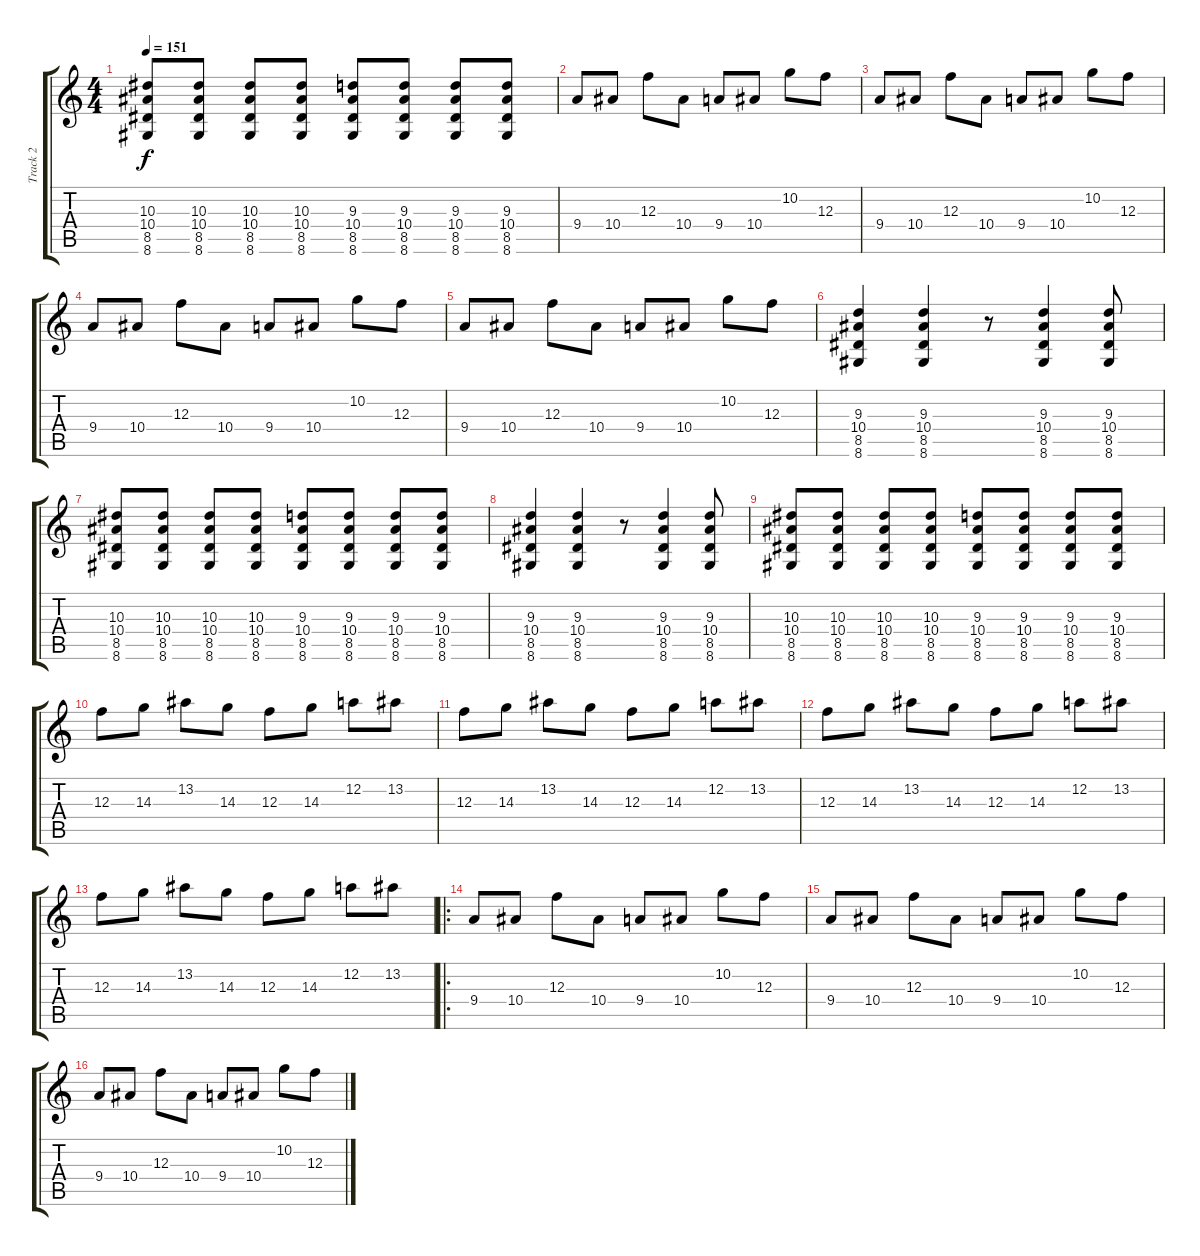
\track ("Track 2" "Track 2") {instrument distortionguitar}
\staff {score tabs}
\tuning (D4 A3 F3 C3 G2 C2) {hide}
\ts (4 4)
\tempo 151
\clef g2
\ks c
(10.3 10.4 8.5 8.6).8{dy f} (10.3 10.4 8.5 8.6).8 (10.3 10.4 8.5 8.6).8 (10.3 10.4 8.5 8.6).8 (9.3 10.4 8.5 8.6).8 (9.3 10.4 8.5 8.6).8 (9.3 10.4 8.5 8.6).8 (9.3 10.4 8.5 8.6).8 |
9.4.8 10.4.8 12.3.8 10.4.8 9.4.8 10.4.8 10.2.8 12.3.8 |
9.4.8 10.4.8 12.3.8 10.4.8 9.4.8 10.4.8 10.2.8 12.3.8 |
9.4.8 10.4.8 12.3.8 10.4.8 9.4.8 10.4.8 10.2.8 12.3.8 |
9.4.8 10.4.8 12.3.8 10.4.8 9.4.8 10.4.8 10.2.8 12.3.8 |
(9.3 10.4 8.5 8.6).4 (9.3 10.4 8.5 8.6).4 r.8 (9.3 10.4 8.5 8.6).4 (9.3 10.4 8.5 8.6).8 |
(10.3 10.4 8.5 8.6).8 (10.3 10.4 8.5 8.6).8 (10.3 10.4 8.5 8.6).8 (10.3 10.4 8.5 8.6).8 (9.3 10.4 8.5 8.6).8 (9.3 10.4 8.5 8.6).8 (9.3 10.4 8.5 8.6).8 (9.3 10.4 8.5 8.6).8 |
(9.3 10.4 8.5 8.6).4 (9.3 10.4 8.5 8.6).4 r.8 (9.3 10.4 8.5 8.6).4 (9.3 10.4 8.5 8.6).8 |
(10.3 10.4 8.5 8.6).8 (10.3 10.4 8.5 8.6).8 (10.3 10.4 8.5 8.6).8 (10.3 10.4 8.5 8.6).8 (9.3 10.4 8.5 8.6).8 (9.3 10.4 8.5 8.6).8 (9.3 10.4 8.5 8.6).8 (9.3 10.4 8.5 8.6).8 |
12.3.8 14.3.8 13.2.8 14.3.8 12.3.8 14.3.8 12.2.8 13.2.8 |
12.3.8 14.3.8 13.2.8 14.3.8 12.3.8 14.3.8 12.2.8 13.2.8 |
12.3.8 14.3.8 13.2.8 14.3.8 12.3.8 14.3.8 12.2.8 13.2.8 |
12.3.8 14.3.8 13.2.8 14.3.8 12.3.8 14.3.8 12.2.8 13.2.8 |
\ro
9.4.8 10.4.8 12.3.8 10.4.8 9.4.8 10.4.8 10.2.8 12.3.8 |
9.4.8 10.4.8 12.3.8 10.4.8 9.4.8 10.4.8 10.2.8 12.3.8 |
9.4.8 10.4.8 12.3.8 10.4.8 9.4.8 10.4.8 10.2.8 12.3.8
